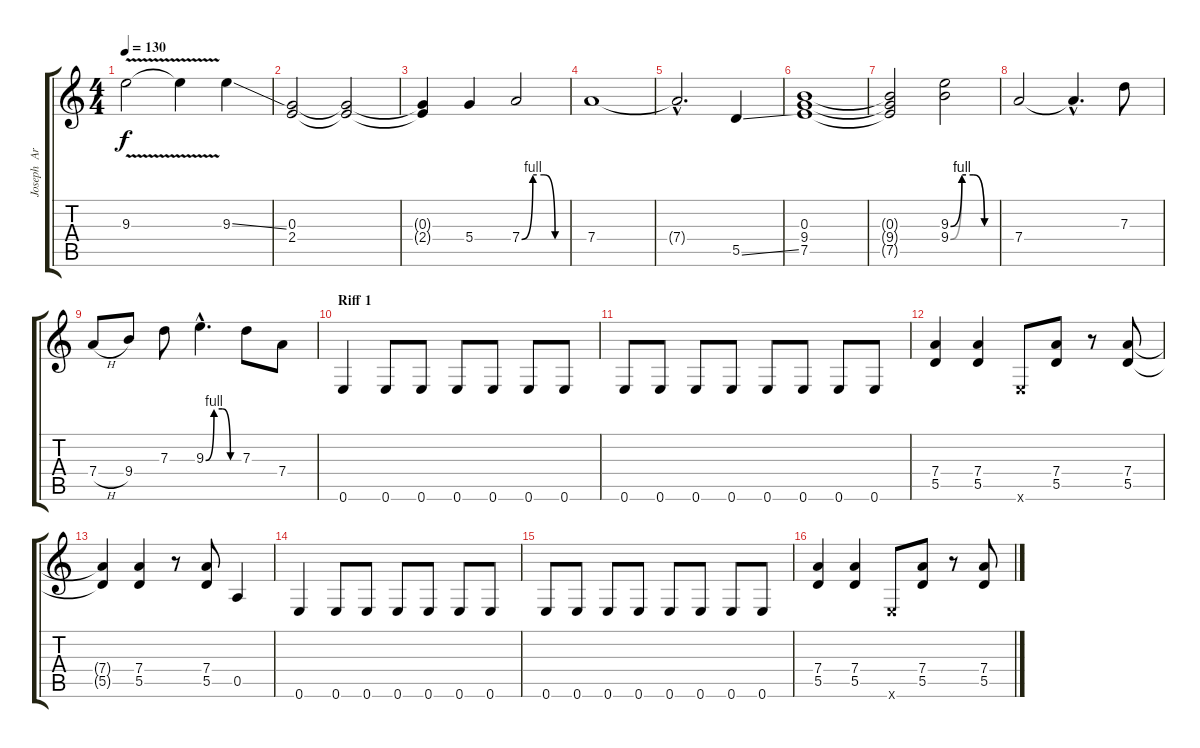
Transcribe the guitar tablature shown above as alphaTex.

\track ("Joseph  Arkansas" "Joseph  Ar") {instrument overdrivenguitar}
\staff {score tabs}
\tuning (E4 B3 G3 D3 A2 E2) {hide}
\ts (4 4)
\tempo 130
\clef g2
\ks c
9.3{v t}.2{dy f} 9.3{t}.4 9.3{ss}.4 |
(0.3 2.4).2 (0.3{t} 2.4{t}).2 |
(0.3{t} 2.4{t}).4 5.4.4 7.4{be (custom 0 0 15 4 30 4 45 0 60 0)}.2 |
7.4.1 |
7.4{hac t}.2{d} 5.5{ss}.4 |
(0.3 9.4 7.5).1 |
(0.3{t} 9.4{t} 7.5{t}).2 (9.3{be (custom 0 0 15 4 30 4 45 0 60 0)} 9.4{be (custom 0 0 15 4 30 4 45 0 60 0)}).2 |
7.4.2 7.4{hac t}.4{d} 7.3.8 |
7.4{h}.8 9.4.8 7.3.8 9.3{be (custom 0 0 15 4 30 4 45 0 60 0) hac}.4{d} 7.3.8 7.4.8 |
\section ("" "Riff 1")
0.6.4 0.6.8 0.6.8 0.6.8 0.6.8 0.6.8 0.6.8 |
0.6.8 0.6.8 0.6.8 0.6.8 0.6.8 0.6.8 0.6.8 0.6.8 |
(7.4 5.5).4 (7.4 5.5).4 0.6{x}.8 (7.4 5.5).8 r.8 (7.4 5.5).8 |
(7.4{t} 5.5{t}).4 (7.4 5.5).4 r.8 (7.4 5.5).8 0.5.4 |
0.6.4 0.6.8 0.6.8 0.6.8 0.6.8 0.6.8 0.6.8 |
0.6.8 0.6.8 0.6.8 0.6.8 0.6.8 0.6.8 0.6.8 0.6.8 |
(7.4 5.5).4 (7.4 5.5).4 0.6{x}.8 (7.4 5.5).8 r.8 (7.4 5.5).8
